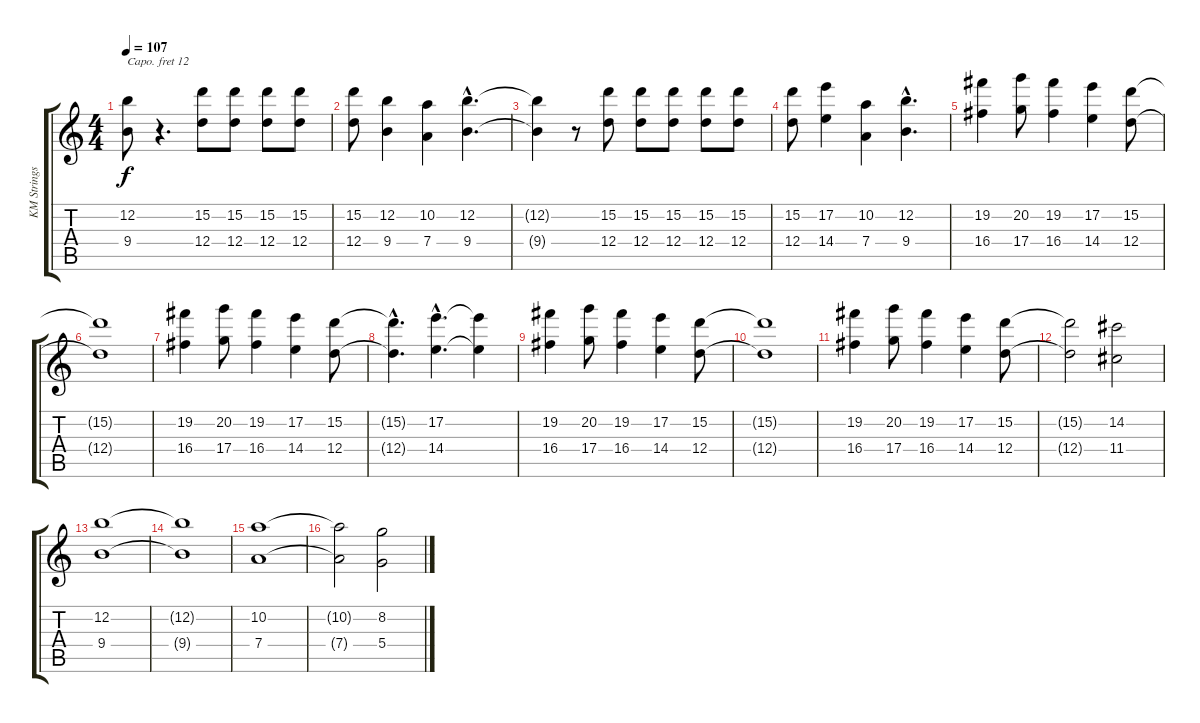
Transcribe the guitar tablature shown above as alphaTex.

\track ("KM Strings" "KM Strings") {instrument stringensemble1}
\staff {score tabs}
\capo 12
\tuning (E4 B3 G3 D3 A2 E2) {hide}
\ts (4 4)
\tempo 107
\clef g2
\ks c
(12.2{t} 9.4{t}).8{dy f} r.4{d} (15.2 12.4).8 (15.2 12.4).8 (15.2 12.4).8 (15.2 12.4).8 |
(15.2 12.4).8 (12.2 9.4).4 (10.2 7.4).4 (12.2{hac} 9.4{hac}).4{d} |
(12.2{t} 9.4{t}).4 r.8 (15.2 12.4).8 (15.2 12.4).8 (15.2 12.4).8 (15.2 12.4).8 (15.2 12.4).8 |
(15.2 12.4).8 (17.2 14.4).4 (10.2 7.4).4 (12.2{hac} 9.4{hac}).4{d} |
(19.2 16.4).4 (20.2 17.4).8 (19.2 16.4).4 (17.2 14.4).4 (15.2 12.4).8 |
(15.2{t} 12.4{t}).1 |
(19.2 16.4).4 (20.2 17.4).8 (19.2 16.4).4 (17.2 14.4).4 (15.2 12.4).8 |
(15.2{hac t} 12.4{hac t}).4{d} (17.2{hac} 14.4{hac}).4{d} (17.2{t} 14.4{t}).4 |
(19.2 16.4).4 (20.2 17.4).8 (19.2 16.4).4 (17.2 14.4).4 (15.2 12.4).8 |
(15.2{t} 12.4{t}).1 |
(19.2 16.4).4 (20.2 17.4).8 (19.2 16.4).4 (17.2 14.4).4 (15.2 12.4).8 |
(15.2{t} 12.4{t}).2 (14.2 11.4).2 |
(12.2 9.4).1 |
(12.2{t} 9.4{t}).1 |
(10.2 7.4).1 |
(10.2{t} 7.4{t}).2 (8.2 5.4).2
